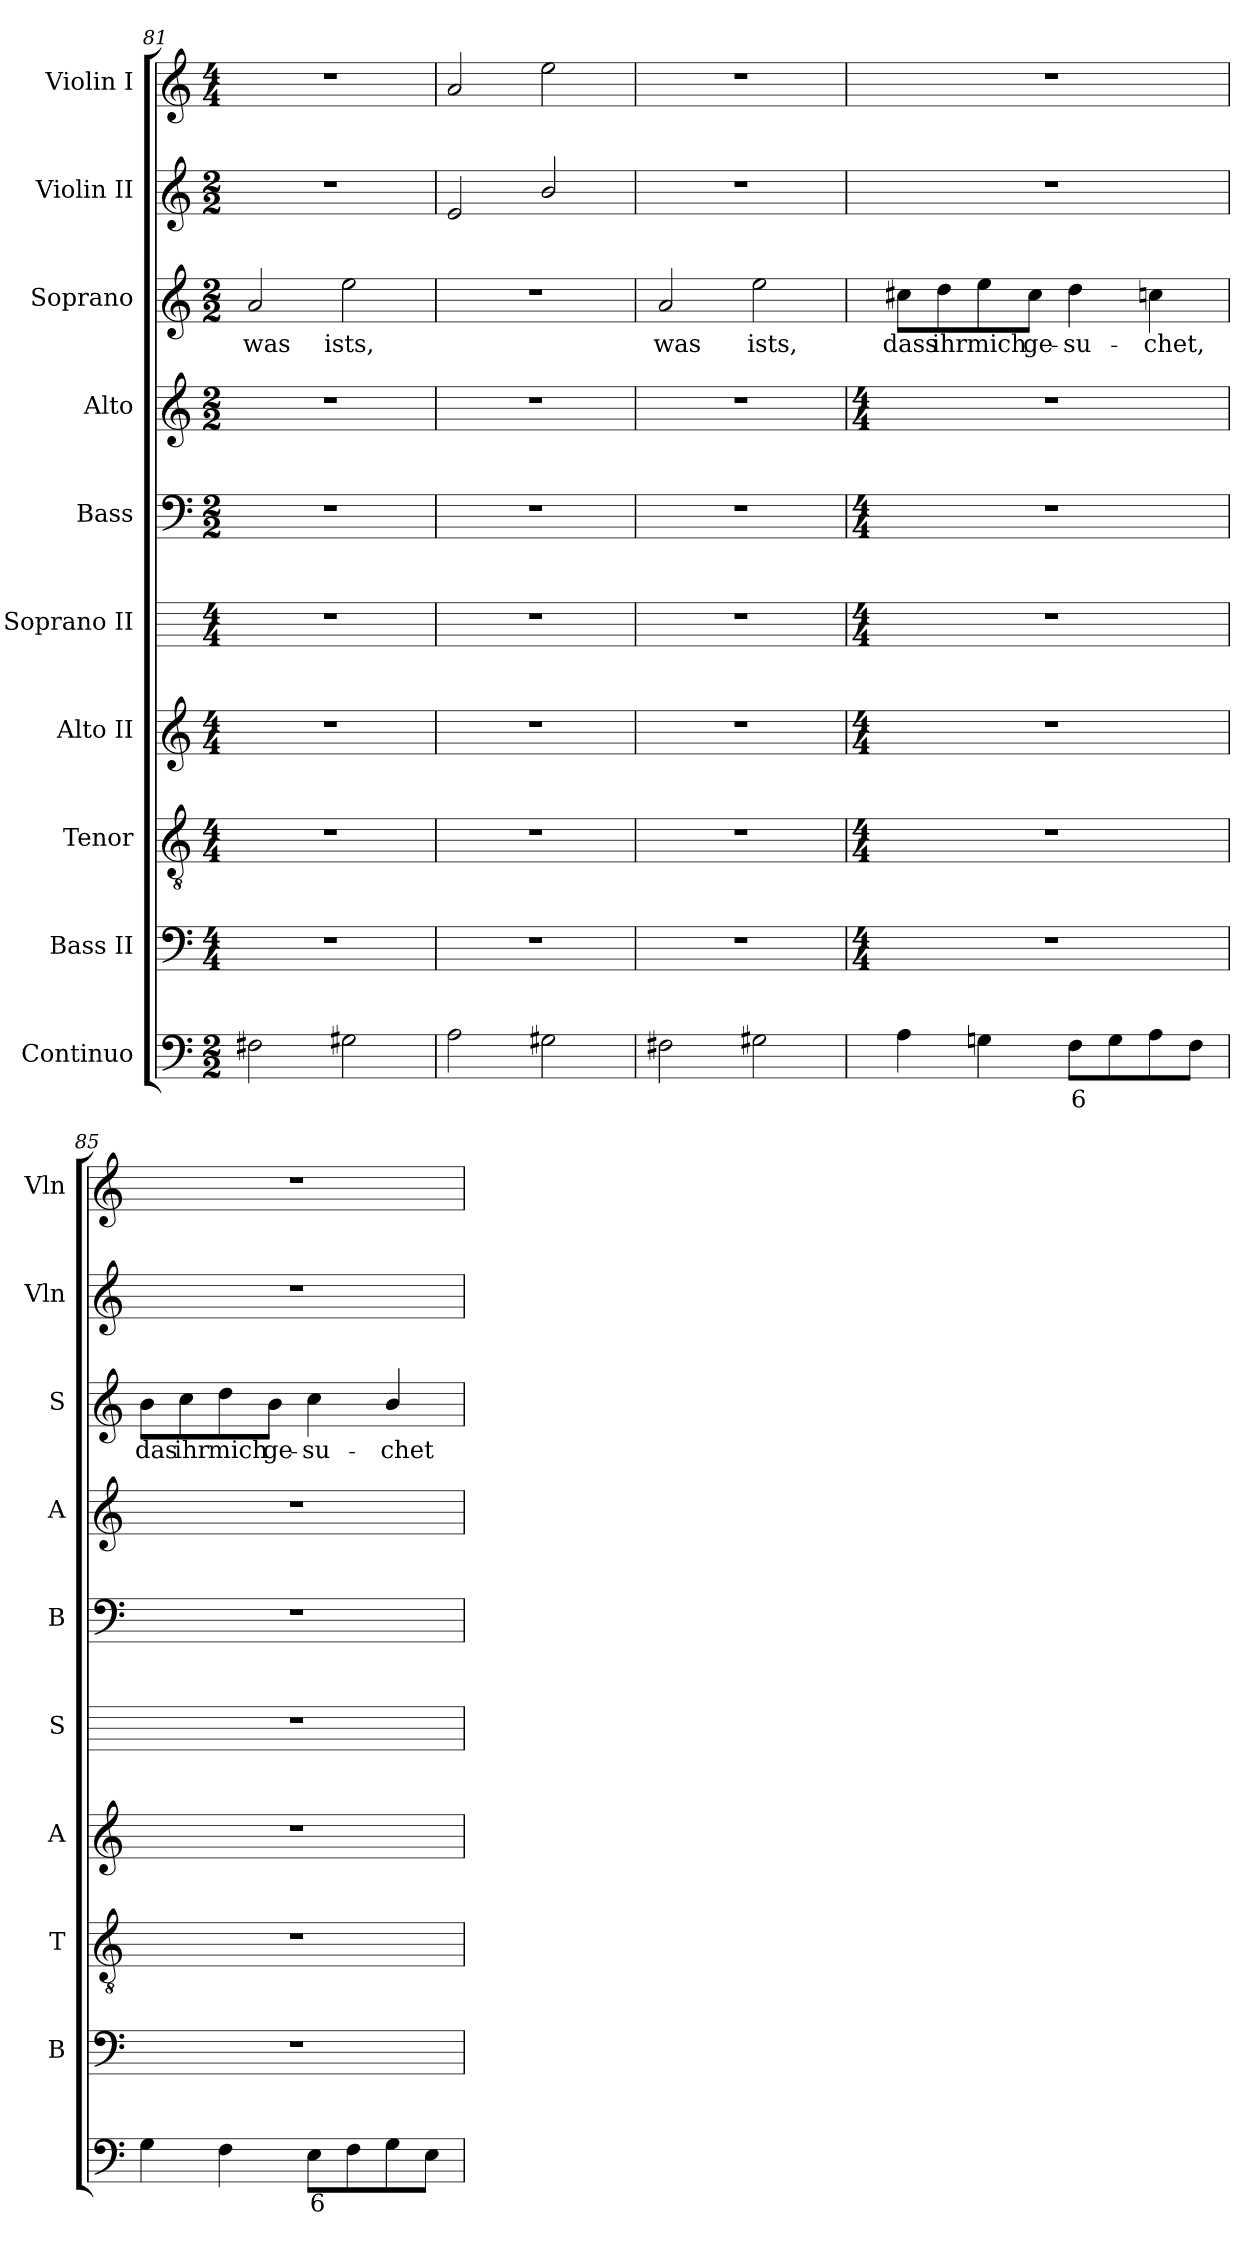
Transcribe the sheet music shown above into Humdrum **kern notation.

**kern	**text	**kern	**kern	**kern	**kern	**kern	**kern	**kern	**text	**kern	**kern
*part10	*part10	*part9	*part8	*part7	*part6	*part5	*part4	*part3	*part3	*part2	*part1
*staff10	*staff10	*staff9	*staff8	*staff7	*staff6	*staff5	*staff4	*staff3	*staff3	*staff2	*staff1
*I"Continuo	*	*I"Bass II	*I"Tenor	*I"Alto II	*I"Soprano II	*I"Bass	*I"Alto	*I"Soprano	*	*I"Violin II	*I"Violin I
*	*	*I'B	*I'T	*I'A	*I'S	*I'B	*I'A	*I'S	*	*I'Vln	*I'Vln
*clefF4	*	*clefF4	*clefGv2	*clefG2	*	*clefF4	*clefG2	*clefG2	*	*clefG2	*clefG2
*k[]	*	*k[]	*k[]	*k[]	*	*k[]	*k[]	*k[]	*	*k[]	*k[]
*C:	*	*C:	*C:	*C:	*	*C:	*C:	*C:	*	*C:	*C:
*M2/2	*	*M4/4	*M4/4	*M4/4	*M4/4	*M2/2	*M2/2	*M2/2	*	*M2/2	*M4/4
=81	=81	=81	=81	=81	=81	=81	=81	=81	=81	=81	=81
!	!	!	!	!	!	!	!	!	!LO:LY:b	!	!
2F#X	.	1r	1r	1r	1r	1r	1r	2a	was	1r	1r
!	!	!	!	!	!	!	!	!	!LO:LY:b	!	!
2G#X	.	.	.	.	.	.	.	2ee	ists,	.	.
=82	=82	=82	=82	=82	=82	=82	=82	=82	=82	=82	=82
2A	.	1r	1r	1r	1r	1r	1r	1r	.	2e	2a
2G#X	.	.	.	.	.	.	.	.	.	2b/	2ee
=83	=83	=83	=83	=83	=83	=83	=83	=83	=83	=83	=83
!	!	!	!	!	!	!	!	!	!LO:LY:b	!	!
2F#X	.	1r	1r	1r	1r	1r	1r	2a	was	1r	1r
!	!	!	!	!	!	!	!	!	!LO:LY:b	!	!
2G#X	.	.	.	.	.	.	.	2ee	ists,	.	.
!!LO:LB:g=z
=84	=84	=84	=84	=84	=84	=84	=84	=84	=84	=84	=84
*	*	*M4/4	*M4/4	*M4/4	*M4/4	*M4/4	*M4/4	*	*	*	*
!	!	!	!	!	!	!	!	!	!LO:LY:b	!	!
4A	.	1r	1r	1r	1r	1r	1r	8cc#X\L	dass	1r	1r
!	!	!	!	!	!	!	!	!	!LO:LY:b	!	!
.	.	.	.	.	.	.	.	8dd\	ihr	.	.
!	!	!	!	!	!	!	!	!	!LO:LY:b	!	!
4Gn	.	.	.	.	.	.	.	8ee\	mich	.	.
!	!	!	!	!	!	!	!	!	!LO:LY:b	!	!
.	.	.	.	.	.	.	.	8cc#\J	ge-	.	.
!	!LO:LY:b	!	!	!	!	!	!	!	!LO:LY:b	!	!
8FL	6	.	.	.	.	.	.	4dd	-su-	.	.
8G	.	.	.	.	.	.	.	.	.	.	.
!	!	!	!	!	!	!	!	!	!LO:LY:b	!	!
8A	.	.	.	.	.	.	.	4ccn	-chet,	.	.
8FJ	.	.	.	.	.	.	.	.	.	.	.
=85	=85	=85	=85	=85	=85	=85	=85	=85	=85	=85	=85
!	!	!	!	!	!	!	!	!	!LO:LY:b	!	!
4G	.	1r	1r	1r	1r	1r	1r	8b\L	das	1r	1r
!	!	!	!	!	!	!	!	!	!LO:LY:b	!	!
.	.	.	.	.	.	.	.	8cc\	ihr	.	.
!	!	!	!	!	!	!	!	!	!LO:LY:b	!	!
4F	.	.	.	.	.	.	.	8dd\	mich	.	.
!	!	!	!	!	!	!	!	!	!LO:LY:b	!	!
.	.	.	.	.	.	.	.	8b\J	ge-	.	.
!	!LO:LY:b	!	!	!	!	!	!	!	!LO:LY:b	!	!
8EL	6	.	.	.	.	.	.	4cc	-su-	.	.
8F	.	.	.	.	.	.	.	.	.	.	.
!	!	!	!	!	!	!	!	!	!LO:LY:b	!	!
8G	.	.	.	.	.	.	.	4b/	-chet	.	.
8EJ	.	.	.	.	.	.	.	.	.	.	.
=	=	=	=	=	=	=	=	=	=	=	=
*-	*-	*-	*-	*-	*-	*-	*-	*-	*-	*-	*-
